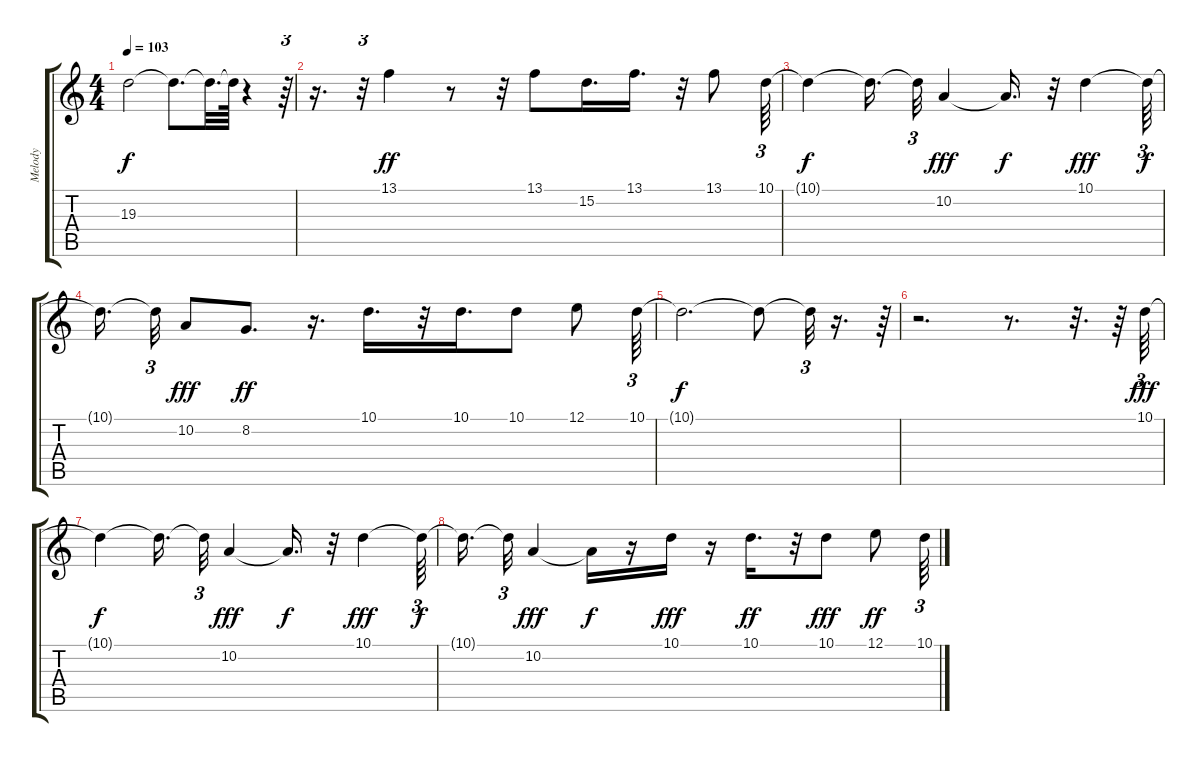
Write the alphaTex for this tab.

\track ("Melody" "Melody") {instrument lead6voice}
\staff {score tabs}
\tuning (E4 B3 G3 D3 A2 E2) {hide}
\ts (4 4)
\tempo 103
\clef g2
\ks c
19.3{t}.2{dy f} 19.3{t}.8{d} 19.3{t}.32{d} 19.3{t}.64 r.4 r.64{tu (3 2)} |
r.16{d} r.32{tu (3 2)} 13.1.4{dy ff} r.8 r.32 13.1.8 15.2.16{d} 13.1.16{d} r.32 13.1.8 10.1.64{tu (3 2)} |
10.1{t}.4{dy f} 10.1{t}.16{d} 10.1{t}.32{tu (3 2)} 10.2.4{dy fff} 10.2{t}.16{d dy f} r.32 10.1.4{dy fff} 10.1{t}.64{tu (3 2) dy f} |
10.1{t}.16{d beam splitsecondary} 10.1{t}.32{tu (3 2)} 10.2.8{dy fff} 8.2.8{d dy ff} r.16{d} 10.1.16{d} r.32 10.1.16{d} 10.1.8 12.1.8 10.1.64{tu (3 2)} |
10.1{t}.2{d dy f} 10.1{t}.8 10.1{t}.32{tu (3 2)} r.16{d} r.64{tu (3 2)} |
r.2{d} r.8{d} r.32{d} r.64 10.1.64{tu (3 2) dy fff} |
10.1{t}.4{dy f} 10.1{t}.16{d} 10.1{t}.32{tu (3 2)} 10.2.4{dy fff} 10.2{t}.16{d dy f} r.32 10.1.4{dy fff} 10.1{t}.64{tu (3 2) dy f} |
10.1{t}.16{d} 10.1{t}.32{tu (3 2)} 10.2.4{dy fff} 10.2{t}.16{dy f} r.16 10.1.16{dy fff} r.16 10.1.16{d dy ff} r.32 10.1.8{dy fff} 12.1.8{dy ff} 10.1.64{tu (3 2)}
